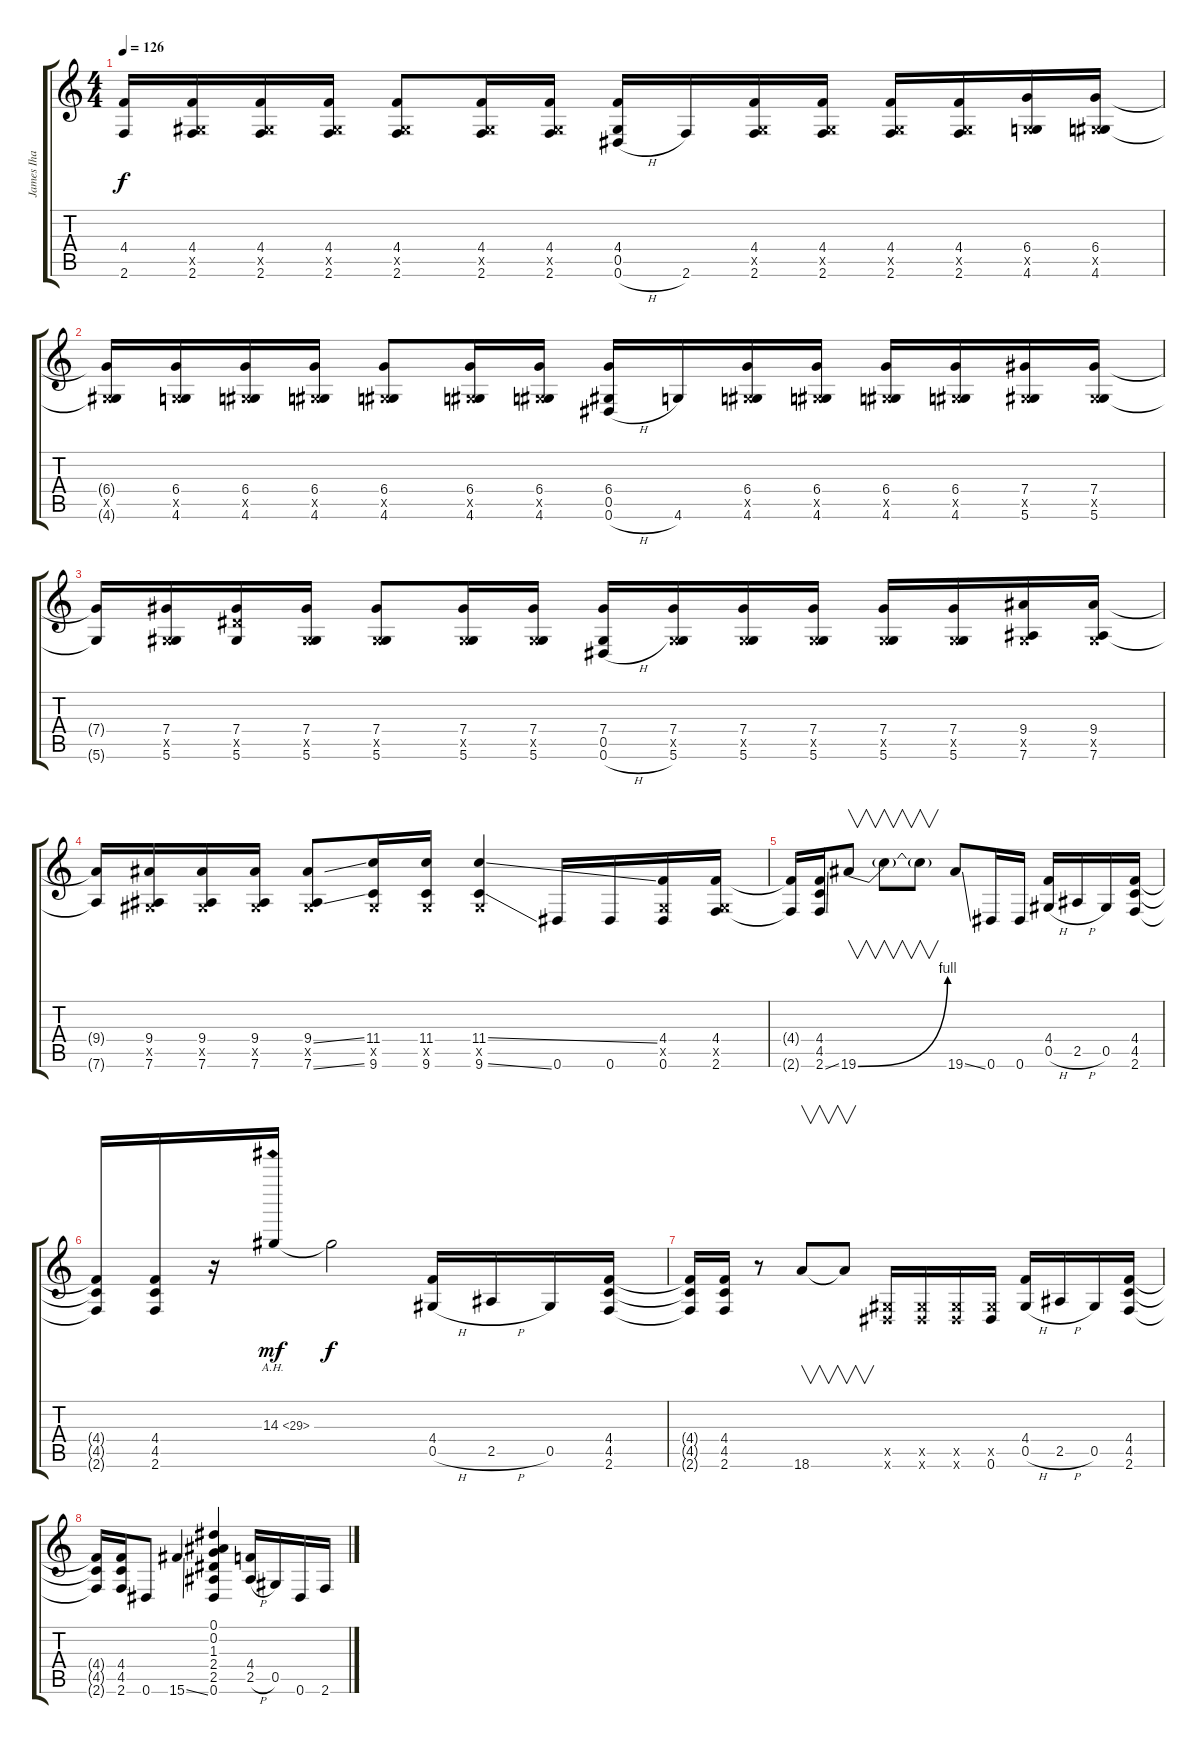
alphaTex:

\track ("James Iha" "James Iha") {instrument distortionguitar}
\staff {score tabs}
\tuning (Eb4 Bb3 Gb3 Db3 Ab2 Eb2) {hide}
\ts (4 4)
\tempo 126
\clef g2
\ks c
(4.4{t} 2.6{t}).16{dy f} (4.4 0.5{x} 2.6).16 (4.4 0.5{x} 2.6).16 (4.4 0.5{x} 2.6).16 (4.4 0.5{x} 2.6).8 (4.4 0.5{x} 2.6).16 (4.4 0.5{x} 2.6).16 (4.4 0.5 0.6{h}).16 2.6.16 (4.4 0.5{x} 2.6).16 (4.4 0.5{x} 2.6).16 (4.4 0.5{x} 2.6).16 (4.4 0.5{x} 2.6).16 (6.4 0.5{x} 4.6).16 (6.4 0.5{x} 4.6).16 |
(6.4{t} 0.5{x} 4.6{t}).16 (6.4 0.5{x} 4.6).16 (6.4 0.5{x} 4.6).16 (6.4 0.5{x} 4.6).16 (6.4 0.5{x} 4.6).8 (6.4 0.5{x} 4.6).16 (6.4 0.5{x} 4.6).16 (6.4 0.5 0.6{h}).16 4.6.16 (6.4 0.5{x} 4.6).16 (6.4 0.5{x} 4.6).16 (6.4 0.5{x} 4.6).16 (6.4 0.5{x} 4.6).16 (7.4 0.5{x} 5.6).16 (7.4 0.5{x} 5.6).16 |
(7.4{t} 5.6{t}).16 (7.4 0.5{x} 5.6).16 (7.4 7.5{x} 5.6).16 (7.4 0.5{x} 5.6).16 (7.4 0.5{x} 5.6).8 (7.4 0.5{x} 5.6).16 (7.4 0.5{x} 5.6).16 (7.4 0.5 0.6{h}).16 (7.4 0.5{x} 5.6).16 (7.4 0.5{x} 5.6).16 (7.4 0.5{x} 5.6).16 (7.4 0.5{x} 5.6).16 (7.4 0.5{x} 5.6).16 (9.4 0.5{x} 7.6).16 (9.4 0.5{x} 7.6).16 |
(9.4{t} 7.6{t}).16 (9.4 0.5{x} 7.6).16 (9.4 0.5{x} 7.6).16 (9.4 0.5{x} 7.6).16 (9.4{ss} 0.5{x} 7.6{ss}).8 (11.4 0.5{x} 9.6).16 (11.4 0.5{x} 9.6).16 (11.4{ss} 0.5{x} 9.6{ss}).4 0.6.16 0.6.16 (4.4 0.5{x} 0.6).16 (4.4 0.5{x} 2.6).16 |
(4.4{t} 2.6{t}).16 (4.4 4.5 2.6{ss}).16 19.6{be (bend 0 0 60 4)}.8{v} 19.6{t}.8{v} 19.6{t}.8{v} 19.6{ss}.8 0.6.16 0.6.16 (4.4 0.5{h}).16 2.5{h}.16 0.5.16 (4.4 4.5 2.6).16 |
(4.4{t} 4.5{t} 2.6{t}).16 (4.4 4.5 2.6).16 r.16 14.3{ah 15}.16{dy mf} 14.3{t}.2{dy f} (4.4 0.5{h}).16 2.5{h}.16 0.5.16 (4.4 4.5 2.6).16 |
(4.4{t} 4.5{t} 2.6{t}).16 (4.4 4.5 2.6).16 r.8 18.6.8{v} 18.6{t}.8{v} (0.5{x} 0.6{x}).16 (0.5{x} 0.6{x}).16 (0.5{x} 0.6{x}).16 (0.5{x} 0.6).16 (4.4 0.5{h}).16 2.5{h}.16 0.5.16 (4.4 4.5 2.6).16 |
(4.4{t} 4.5{t} 2.6{t}).16 (4.4 4.5 2.6).16 0.6.8 15.6{ss}.4 (0.1 0.2 1.3 2.4 2.5 0.6).4 (4.4 2.5{h}).16 0.5.16 0.6.16 2.6.16
